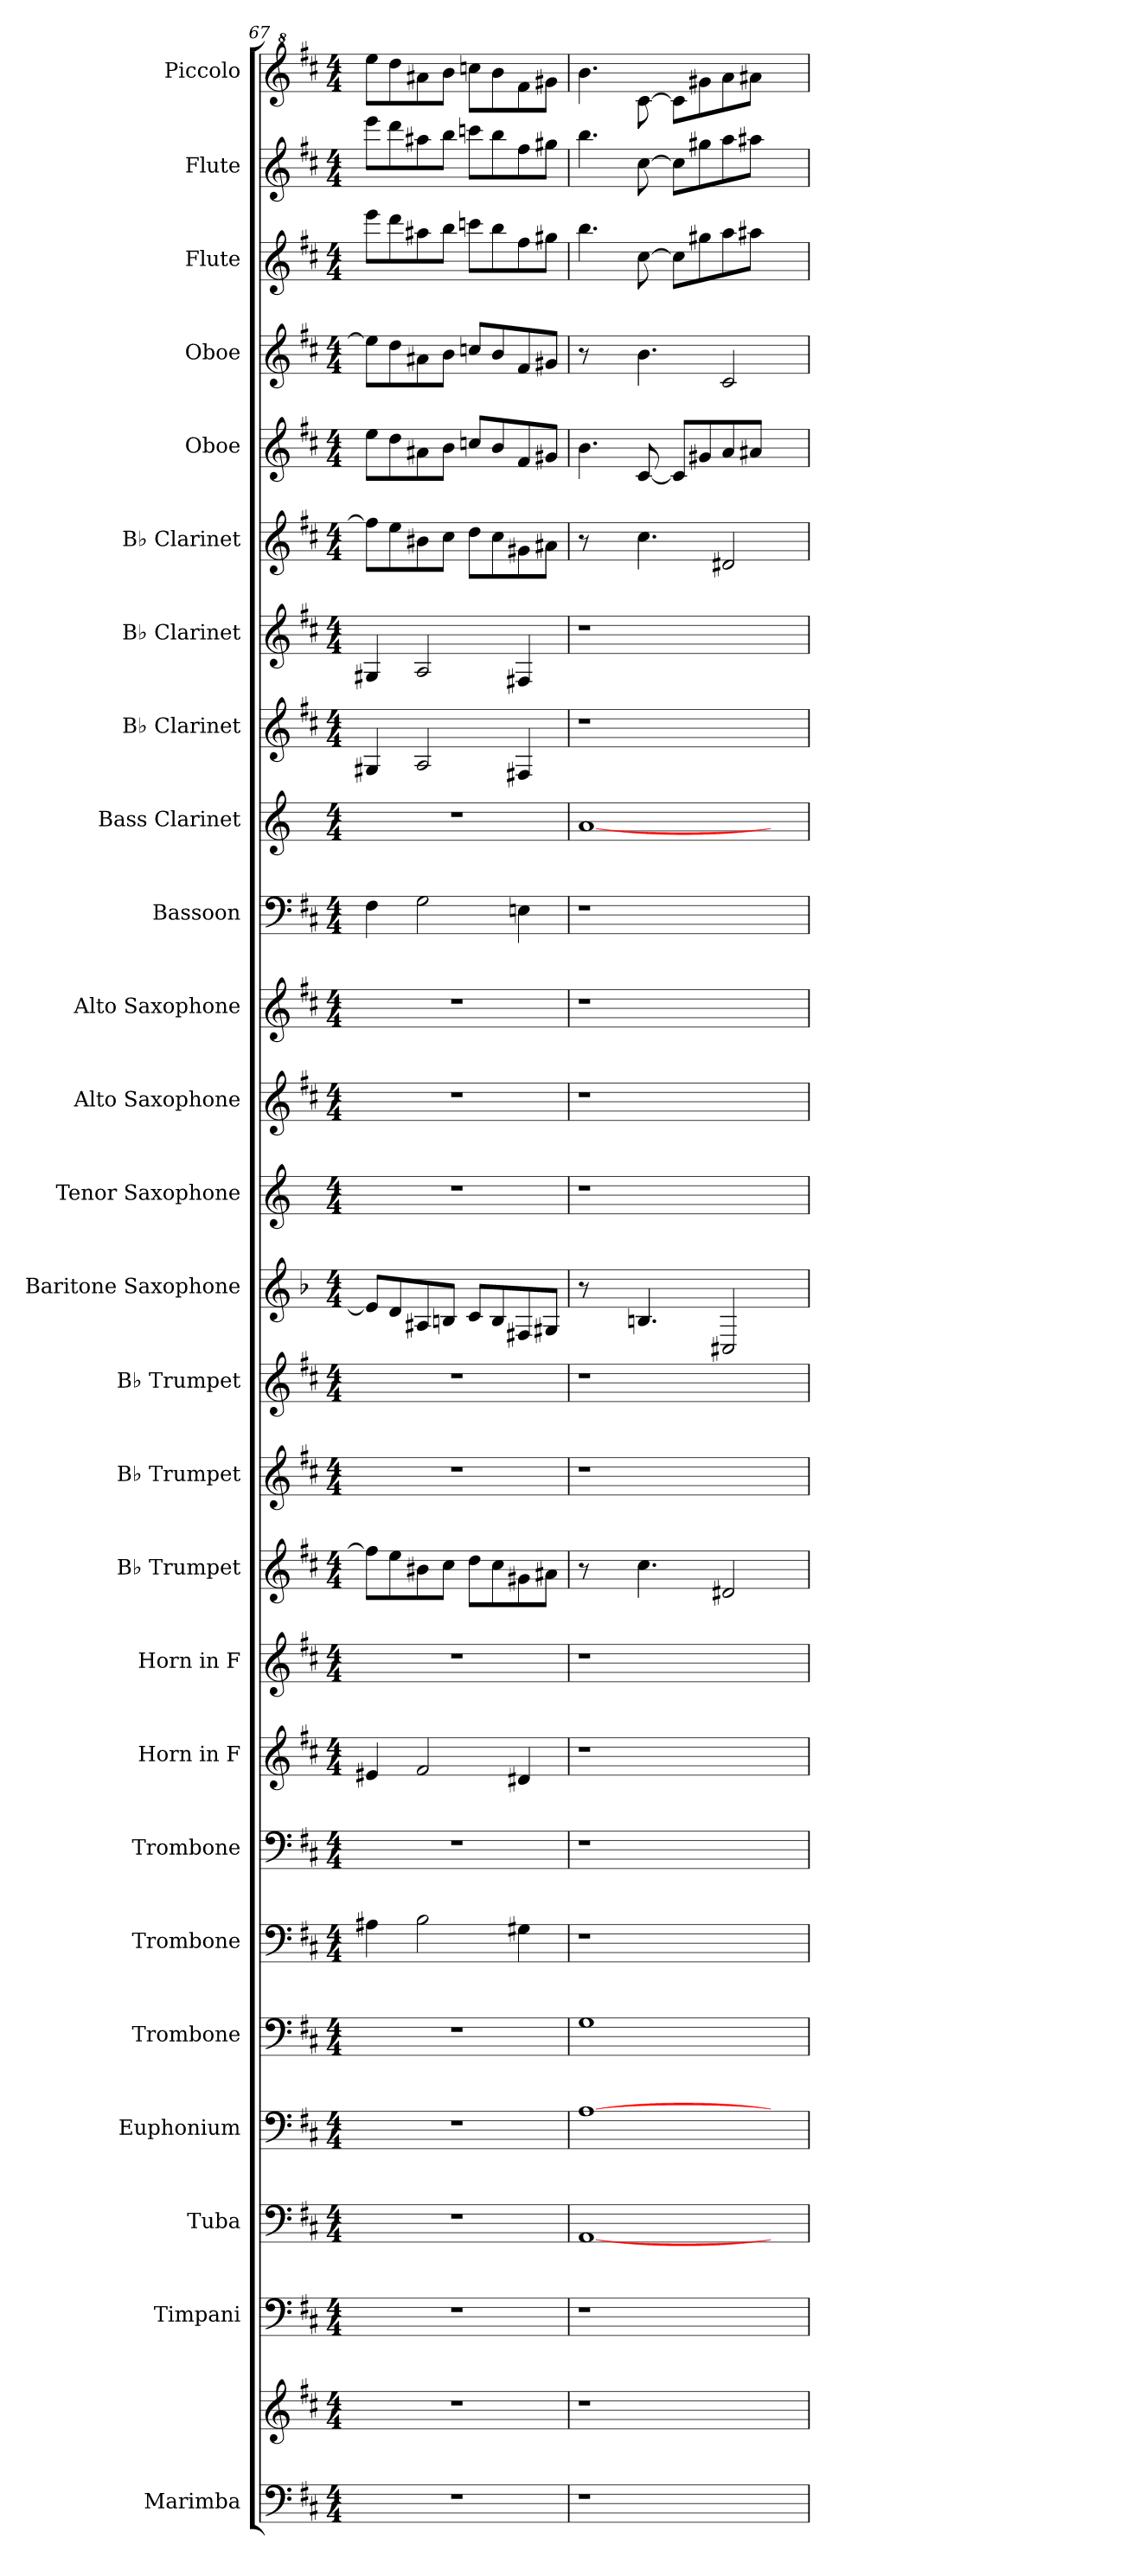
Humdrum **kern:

**kern	**kern	**kern	**kern	**kern	**kern	**kern	**kern	**kern	**kern	**kern	**kern	**kern	**kern	**kern	**kern	**kern	**kern	**kern	**kern	**kern	**kern	**kern	**kern	**kern	**kern	**kern
*part26	*part26	*part25	*part24	*part23	*part22	*part21	*part20	*part19	*part18	*part17	*part16	*part15	*part14	*part13	*part12	*part11	*part10	*part9	*part8	*part7	*part6	*part5	*part4	*part3	*part2	*part1
*staff27	*staff26	*staff25	*staff24	*staff23	*staff22	*staff21	*staff20	*staff19	*staff18	*staff17	*staff16	*staff15	*staff14	*staff13	*staff12	*staff11	*staff10	*staff9	*staff8	*staff7	*staff6	*staff5	*staff4	*staff3	*staff2	*staff1
*I"Marimba	*	*I"Timpani	*I"Tuba	*I"Euphonium	*I"Trombone	*I"Trombone	*I"Trombone	*I"Horn in F	*I"Horn in F	*I"B♭ Trumpet	*I"B♭ Trumpet	*I"B♭ Trumpet	*I"Baritone Saxophone	*I"Tenor Saxophone	*I"Alto Saxophone	*I"Alto Saxophone	*I"Bassoon	*I"Bass Clarinet	*I"B♭ Clarinet	*I"B♭ Clarinet	*I"B♭ Clarinet	*I"Oboe	*I"Oboe	*I"Flute	*I"Flute	*I"Piccolo
*I'Mrm.	*	*I'Timp.	*I'Tba.	*I'Euph.	*I'Tbn.	*I'Tbn.	*I'Tbn.	*	*	*I'B♭ Tpt.	*I'B♭ Tpt.	*I'B♭ Tpt.	*I'Bar. Sax.	*I'T. Sax.	*I'A. Sax.	*I'A. Sax.	*I'Bsn.	*I'B. Cl.	*I'B♭ Cl.	*I'B♭ Cl.	*I'B♭ Cl.	*I'Ob.	*I'Ob.	*I'Fl.	*I'Fl.	*I'Picc.
*clefF4	*clefG2	*clefF4	*clefF4	*clefF4	*clefF4	*clefF4	*clefF4	*clefG2	*clefG2	*clefG2	*clefG2	*clefG2	*clefG2	*clefG2	*clefG2	*clefG2	*clefF4	*clefG2	*clefG2	*clefG2	*clefG2	*clefG2	*clefG2	*clefG2	*clefG2	*clefG^2
*	*	*	*	*	*	*	*	*ITrd4c7	*ITrd4c7	*ITrd1c2	*ITrd1c2	*ITrd1c2	*ITrd12c21	*ITrd8c14	*ITrd5c9	*ITrd5c9	*	*ITrd8c14	*ITrd1c2	*ITrd1c2	*ITrd1c2	*	*	*	*	*ITrd-7c-12
*k[f#c#]	*k[f#c#]	*k[f#c#]	*k[f#c#]	*k[f#c#]	*k[f#c#]	*k[f#c#]	*k[f#c#]	*k[f#]	*k[f#]	*k[]	*k[]	*k[]	*k[b-]	*k[]	*k[b-]	*k[b-]	*k[f#c#]	*k[]	*k[]	*k[]	*k[]	*k[f#c#]	*k[f#c#]	*k[f#c#]	*k[f#c#]	*k[f#c#]
*M4/4	*M4/4	*M4/4	*M4/4	*M4/4	*M4/4	*M4/4	*M4/4	*M4/4	*M4/4	*M4/4	*M4/4	*M4/4	*M4/4	*M4/4	*M4/4	*M4/4	*M4/4	*M4/4	*M4/4	*M4/4	*M4/4	*M4/4	*M4/4	*M4/4	*M4/4	*M4/4
=67	=67	=67	=67	=67	=67	=67	=67	=67	=67	=67	=67	=67	=67	=67	=67	=67	=67	=67	=67	=67	=67	=67	=67	=67	=67	=67
1r	1r	1r	1r	1r	1r	4A#X\	1r	4A#X/	1r	8ee\L]	1r	1r	8E/L]	1r	1r	1r	4F#\	1r	4F#X/	4F#X/	8ee\L]	8ee\L	8ee\L]	8eee\L	8eee\L	8eeee\L
.	.	.	.	.	.	.	.	.	.	8dd\	.	.	8D/	.	.	.	.	.	.	.	8dd\	8dd\	8dd\	8ddd\	8ddd\	8dddd\
.	.	.	.	.	.	2B\	.	2B/	.	8a#X\	.	.	8AA#X/	.	.	.	2G\	.	2G/	2G/	8a#X\	8a#X\	8a#X\	8aa#X\	8aa#X\	8aaa#X\
.	.	.	.	.	.	.	.	.	.	8b\J	.	.	8BBn/J	.	.	.	.	.	.	.	8b\J	8b\J	8b\J	8bb\J	8bb\J	8bbb\J
.	.	.	.	.	.	.	.	.	.	8cc\L	.	.	8C/L	.	.	.	.	.	.	.	8cc\L	8ccn/L	8ccn/L	8cccn\L	8cccn\L	8ccccn\L
.	.	.	.	.	.	.	.	.	.	8b\	.	.	8BB/	.	.	.	.	.	.	.	8b\	8b/	8b/	8bb\	8bb\	8bbb\
.	.	.	.	.	.	4G#X\	.	4G#X/	.	8f#X\	.	.	8FF#X/	.	.	.	4En\	.	4En/	4En/	8f#X\	8f#/	8f#/	8ff#\	8ff#\	8fff#\
.	.	.	.	.	.	.	.	.	.	8g#X\J	.	.	8GG#X/J	.	.	.	.	.	.	.	8g#X\J	8g#X/J	8g#X/J	8gg#X\J	8gg#X\J	8ggg#X\J
=68	=68	=68	=68	=68	=68	=68	=68	=68	=68	=68	=68	=68	=68	=68	=68	=68	=68	=68	=68	=68	=68	=68	=68	=68	=68	=68
1r	1r	1r	[1AA	[1A	1G	1r	1r	1r	1r	8r	1r	1r	8r	1r	1r	1r	1r	[1A	1r	1r	8r	4.b\	8r	4.bb\	4.bb\	4.bbb\
.	.	.	.	.	.	.	.	.	.	4ryy	.	.	4ryy	.	.	.	.	.	.	.	4ryy	.	4ryy	.	.	.
.	.	.	.	.	.	.	.	.	.	4.b\	.	.	4.BBn/	.	.	.	.	.	.	.	4.b\	[8c#/	4.b\	[8cc#\	[8cc#\	[8ccc#\
.	.	.	.	.	.	.	.	.	.	.	.	.	.	.	.	.	.	.	.	.	.	8c#/L]	.	8cc#\L]	8cc#\L]	8ccc#\L]
.	.	.	.	.	.	.	.	.	.	.	.	.	.	.	.	.	.	.	.	.	.	8g#X/	.	8gg#X\	8gg#X\	8ggg#X\
.	.	.	.	.	.	.	.	.	.	2c#X/	.	.	2CC#X/	.	.	.	.	.	.	.	2c#X/	8a/	2c#/	8aa\	8aa\	8aaa\
.	.	.	.	.	.	.	.	.	.	.	.	.	.	.	.	.	.	.	.	.	.	8a#X/J	.	8aa#X\J	8aa#X\J	8aaa#X\J
4ryy	4ryy	4ryy	4ryy	4ryy	4ryy	4ryy	4ryy	4ryy	4ryy	.	4ryy	4ryy	.	4ryy	4ryy	4ryy	4ryy	4ryy	4ryy	4ryy	.	4ryy	.	4ryy	4ryy	4ryy
=	=	=	=	=	=	=	=	=	=	=	=	=	=	=	=	=	=	=	=	=	=	=	=	=	=	=
*-	*-	*-	*-	*-	*-	*-	*-	*-	*-	*-	*-	*-	*-	*-	*-	*-	*-	*-	*-	*-	*-	*-	*-	*-	*-	*-
